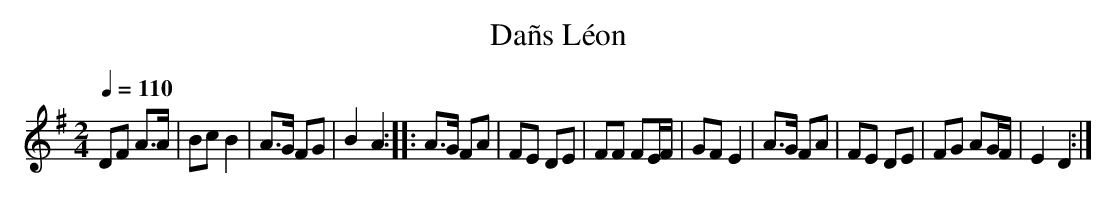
X:1
T:Dañs Léon
M:2/4
L:1/8
K:G
Q:1/4=110
DF A>A|Bc B2|A>G FG|B2 A2 :: A>G FA|FE DE|FF FE/F/|GF E2|\
A>G FA|FE DE|FG AG/F/|E2 D2 :|
